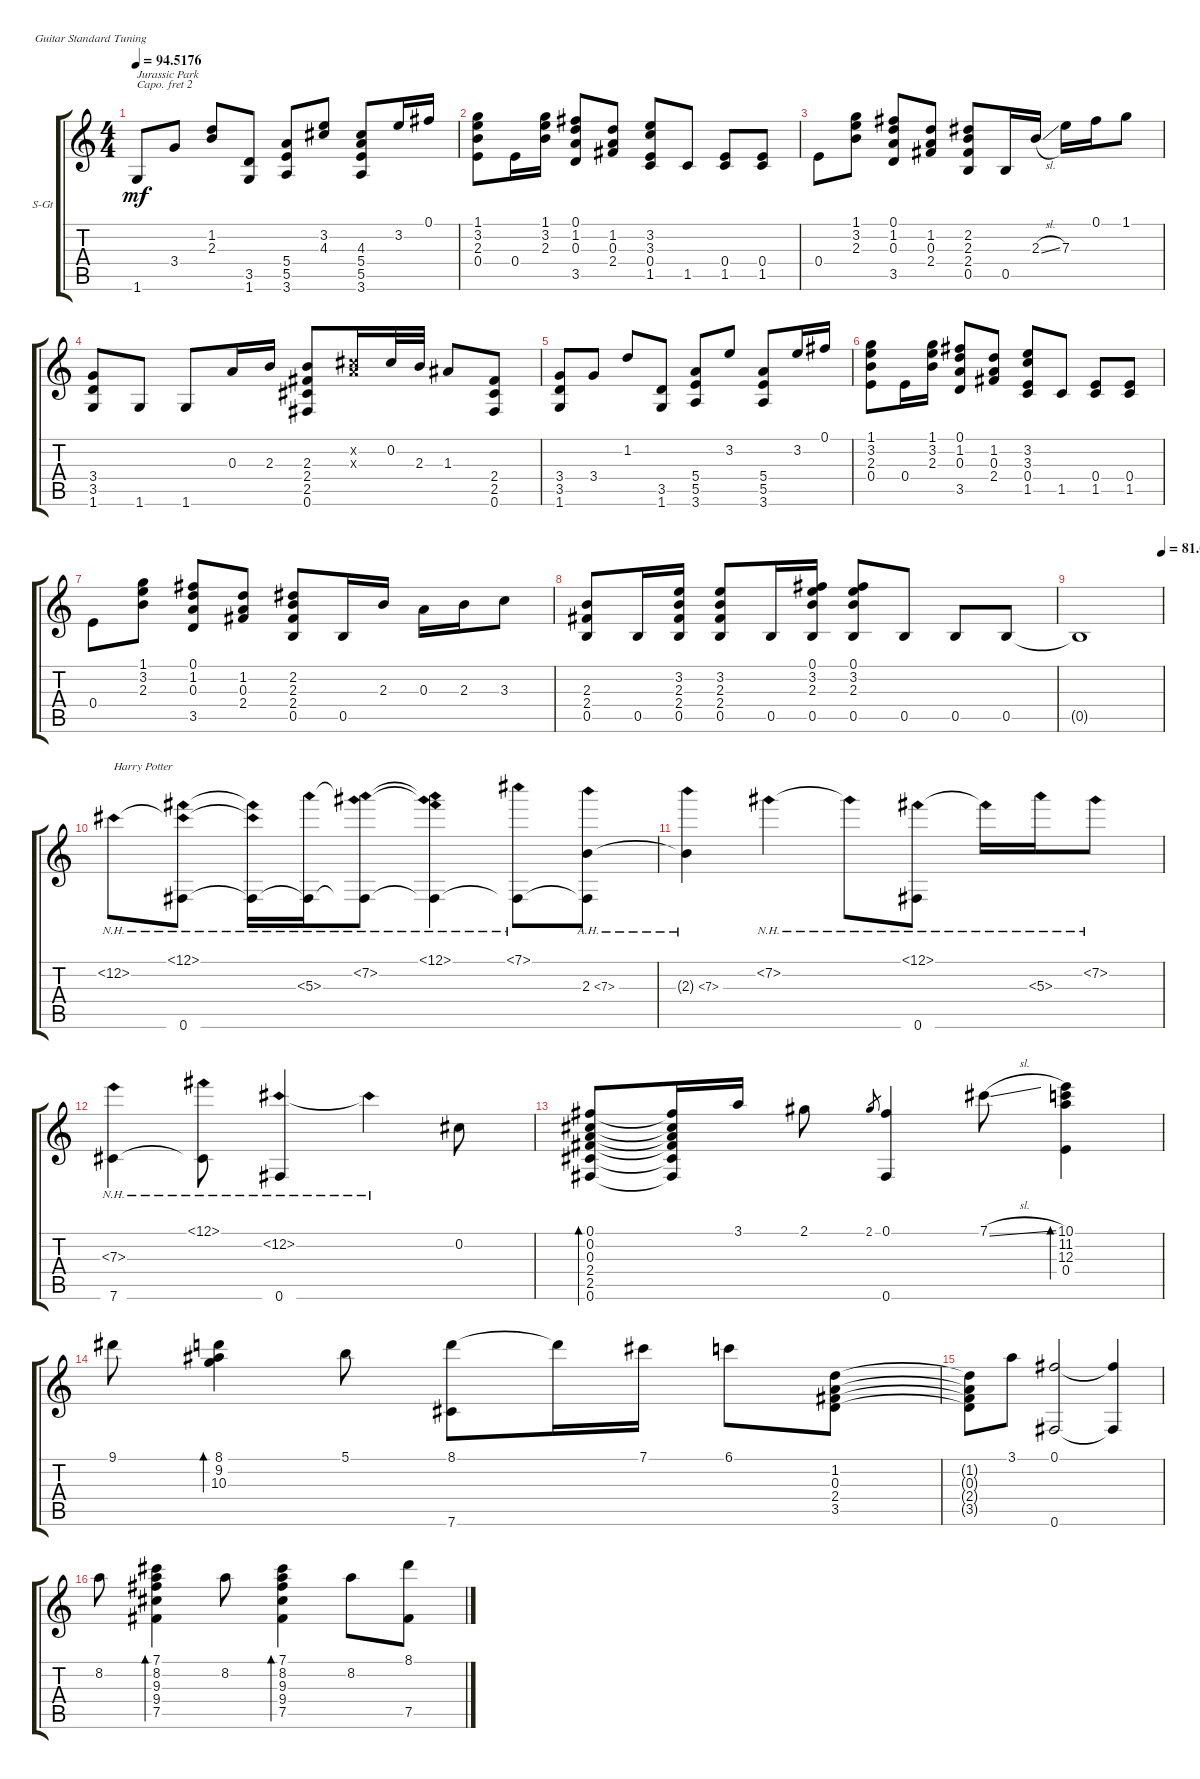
\defaultSystemsLayout 4
\bracketExtendMode groupsimilarinstruments
\firstSystemTrackNameOrientation horizontal
\otherSystemsTrackNameOrientation horizontal
\track ("Steel Guitar" "S-Gt") {instrument acousticguitarsteel}
\staff {score tabs}
\capo 2
\tuning (E4 B3 G3 D3 A2 E2)
\ts (4 4)
\tempo
94.5176
\accidentals auto
\clef g2
\ottava regular
\simile none
\ks c
1.6.8{txt "Jurassic Park" dy mf} 3.4.8 (2.3 1.2).8 (1.6 3.5).8 (3.6 5.5 5.4).8 (3.2 4.3).8 (4.3 5.4 5.5 3.6).8 3.2.16 0.1.16 |
(1.1 3.2 2.3 0.4).8 0.4.16 (1.1 3.2 2.3).16 (3.5 0.1 1.2 0.3).8 (1.2 0.3 2.4).8 (1.5 0.4 3.3 3.2).8 1.5.8 (1.5 0.4).8 (1.5 0.4).8 |
0.4.8 (2.3 3.2 1.1).8 (0.1 1.2 0.3 3.5).8 (1.2 0.3 2.4).8 (0.5 2.4 2.3 2.2).8 0.5.16 2.3{sl}.16 7.3.16 0.1.16 1.1.8 |
(1.6 3.5 3.4).8 1.6.8 1.6.8 0.3.16 2.3.16 (2.3 2.4 2.5 0.6).8 (0.3{x} 0.2{x}).16 0.2.32 2.3.32 1.3.8 (0.6 2.5 2.4).8 |
(1.6 3.5 3.4).8 3.4.8 1.2.8 (1.6 3.5).8 (3.6 5.5 5.4).8 3.2.8 (3.6 5.5 5.4).8 3.2.16 0.1.16 |
(1.1 3.2 2.3 0.4).8 0.4.16 (1.1 3.2 2.3).16 (0.1 1.2 0.3 3.5).8 (1.2 0.3 2.4).8 (3.2 3.3 0.4 1.5).8 1.5.8 (1.5 0.4).8 (1.5 0.4).8 |
0.4.8 (2.3 3.2 1.1).8 (0.1 1.2 0.3 3.5).8 (1.2 0.3 2.4).8 (0.5 2.4 2.3 2.2).8 0.5.16 2.3.16 0.3.16 2.3.16 3.3.8 |
(2.3 2.4 0.5).8 0.5.16 (0.5 3.2 2.3 2.4).16 (0.5 3.2 2.3 2.4).8 0.5.16 (0.5 2.3 3.2 0.1).16 (0.5 0.1 3.2 2.3).8 0.5.8 0.5.8 0.5.8 |
\tempo (81.0588 1)
0.5{t}.1 |
12.2{nh}.8{txt "Harry Potter"} (12.1{nh} 12.2{nh t} 0.6).8 (12.1{nh t} 12.2{nh t} 0.6{t}).16 (5.3{nh} 0.6{t}).16 (7.2{nh} 5.3{nh t} 0.6{t}).8 (12.1{nh} 5.3{nh t} 7.2{nh t} 0.6{t}).4 (7.1{nh} 0.6{t}).8 (2.3{ah 5} 0.6{t}).8 |
2.3{ah 5 t}.4 7.2{nh}.4 7.2{nh t}.8 (12.1{nh} 0.6).8 12.1{nh t}.16 5.3{nh}.16 7.2{nh}.8 |
(7.3{nh} 7.6).4 (12.1{nh} 7.6{t}).8 (12.2{nh} 0.6).4 12.2{nh t}.4 0.2.8 |
(0.1 0.2 0.3 2.4 2.5 0.6).8{bd 132} (0.6{t} 2.5{t} 2.4{t} 0.3{t} 0.2{t} 0.1{t}).16 3.1.16 2.1.8 2.1.8{gr} (0.1 0.6).4 7.1{sl}.8 (10.1 11.2 12.3 0.4).4{bd 124} |
9.1.8 (8.1 9.2 10.3).4{bd 123} 5.1.8 (8.1 7.6).8 8.1{t}.16 7.1.16 6.1.8 (1.2 0.3 2.4 3.5).8 |
(1.2{t} 0.3{t} 2.4{t} 3.5{t}).8 3.1.8 (0.1 0.6).2 (0.1{t} 0.6{t}).4 |
8.2.8 (8.2 7.1 9.3 9.4 7.5).4{bd 122} 8.2.8 (7.1 8.2 9.3 9.4 7.5).4{bd 121} 8.2.8 (8.1 7.5).8
